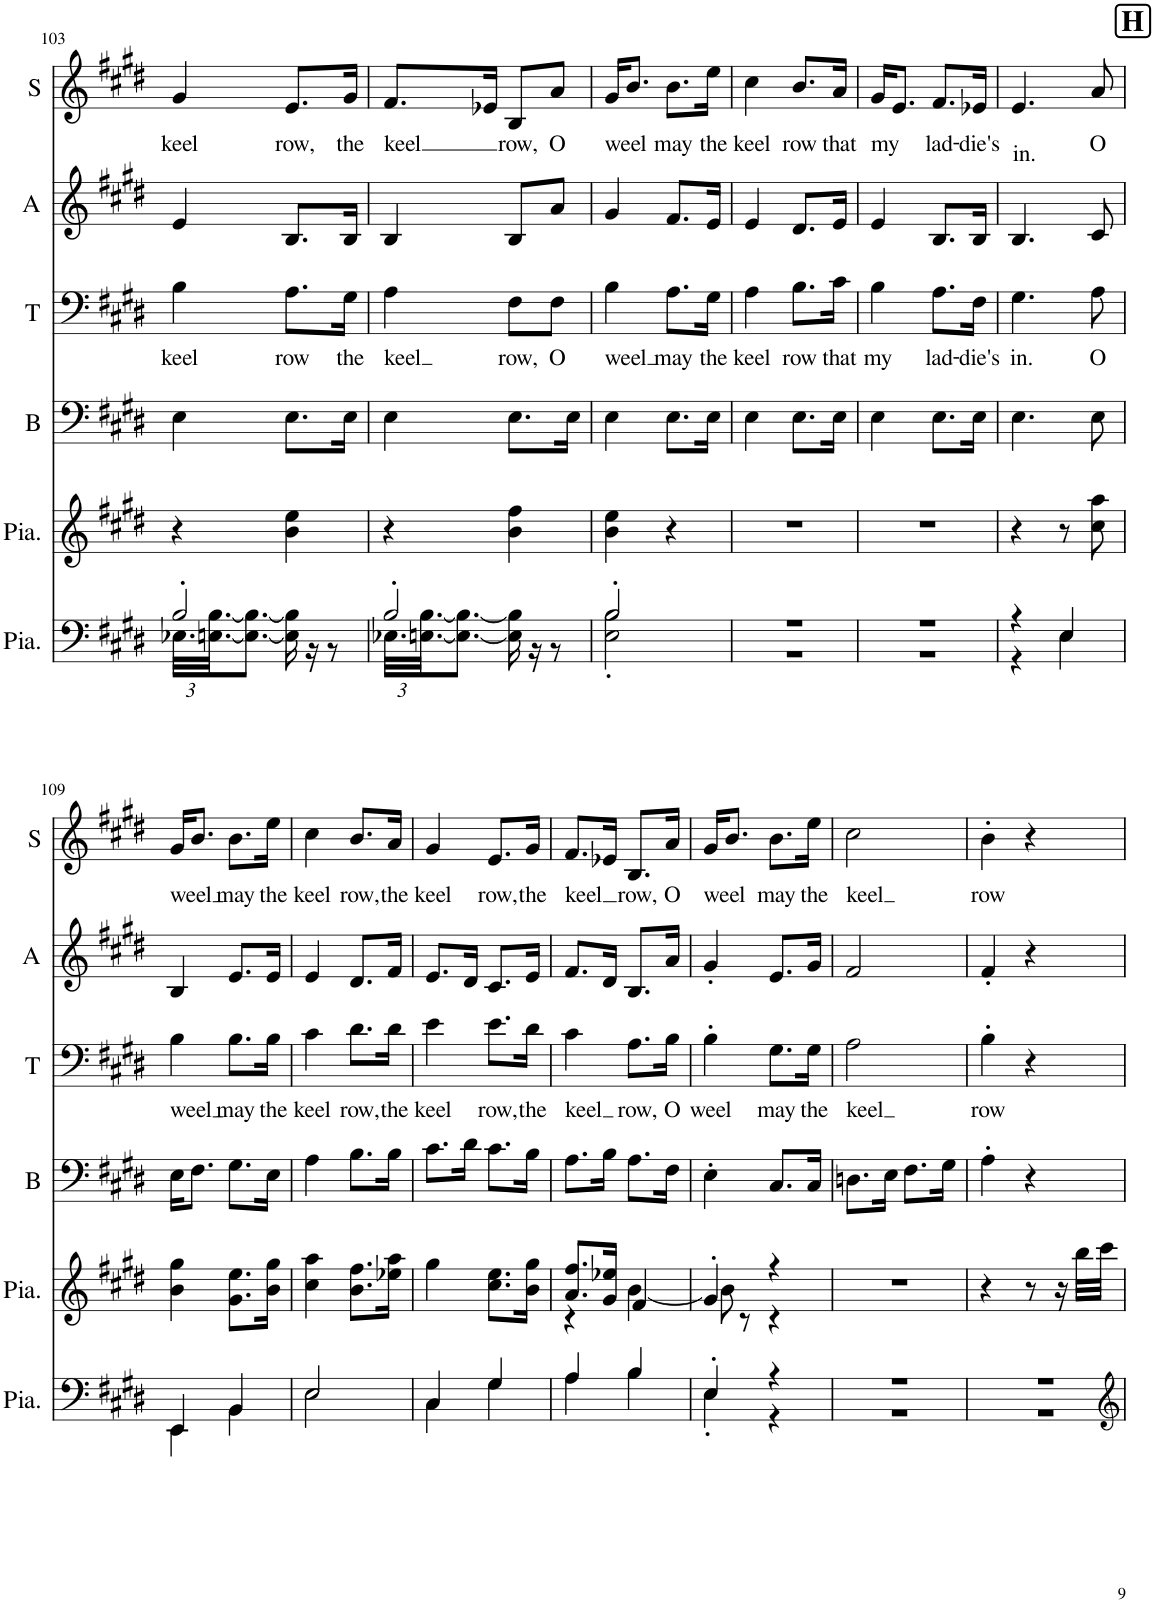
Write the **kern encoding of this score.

**kern	**kern	**kern	**kern	**text	**kern	**kern	**text
*part6	*part5	*part4	*part3	*part3	*part2	*part1	*part1
*staff6	*staff5	*staff4	*staff3	*staff3	*staff2	*staff1	*staff1
*I"Piano	*I"Piano	*I"Basse	*I"Ténor	*	*I"Alto	*I"Soprano	*
*I'Pia.	*I'Pia.	*I'B	*I'T	*	*I'A	*I'S	*
!!LO:PB:g=z
*clefF4	*clefG2	*clefF4	*clefF4	*	*clefG2	*clefG2	*
*k[f#c#g#d#]	*k[f#c#g#d#]	*k[f#c#g#d#]	*k[f#c#g#d#]	*	*k[f#c#g#d#]	*k[f#c#g#d#]	*
*M2/4	*M2/4	*M2/4	*M2/4	*	*M2/4	*M2/4	*
=103	=103	=103	=103	=103	=103	=103	=103
*^	*	*	*	*	*	*	*
*	*Xbrackettup	*	*	*	*	*	*	*
!	!	!	!	!	!LO:LY:b	!	!	!LO:LY:b
2B'/	48.E-X\LLL	4r	4E\	4B\	keel	4e/	4g#/	keel
.	[48.En\ [48.B\JJ	.	.	.	.	.	.	.
.	8.E\_ 8.B\_J	.	.	.	.	.	.	.
!	!	!	!	!	!LO:LY:b	!	!	!LO:LY:b
.	16E\] 16B\]	4b\ 4ee\	8.E\L	8.A\L	row	8.B/L	8.e/L	row,
.	16r	.	.	.	.	.	.	.
.	8r	.	.	.	.	.	.	.
!	!	!	!	!	!LO:LY:b	!	!	!LO:LY:b
.	.	.	16E\Jk	16G#\Jk	the	16B/Jk	16g#/Jk	the
=104	=104	=104	=104	=104	=104	=104	=104	=104
!	!	!	!	!	!LO:LY:b	!	!	!LO:LY:b
2B'/	48.E-X\LLL	4r	4E\	4A\	keel	4B/	8.f#/L	keel
.	[48.En\ [48.B\JJ	.	.	.	.	.	.	.
.	8.E\_ 8.B\_J	.	.	.	.	.	.	.
.	.	.	.	.	.	.	16e-X/Jk	.
!	!	!	!	!	!LO:LY:b	!	!	!LO:LY:b
.	16E\] 16B\]	4b\ 4ff#\	8.E\L	8F#\L	row,	8B/L	8B/L	row,
.	16r	.	.	.	.	.	.	.
!	!	!	!	!	!LO:LY:b	!	!	!LO:LY:b
.	8r	.	.	8F#\J	O	8a/J	8a/J	O
.	.	.	16E\Jk	.	.	.	.	.
=105	=105	=105	=105	=105	=105	=105	=105	=105
!	!	!	!	!	!LO:LY:b	!	!	!LO:LY:b
2B'/	2E\' 2B\'	4b\ 4ee\	4E\	4B\	weel	4g#/	16g#/KL	weel
.	.	.	.	.	.	.	8.b/J	.
!	!	!	!	!	!LO:LY:b	!	!	!LO:LY:b
.	.	4r	8.E\L	8.A\L	may	8.f#/L	8.b\L	may
!	!	!	!	!	!LO:LY:b	!	!	!LO:LY:b
.	.	.	16E\Jk	16G#\Jk	the	16e/Jk	16ee\Jk	the
=106	=106	=106	=106	=106	=106	=106	=106	=106
!	!	!	!	!	!LO:LY:b	!	!	!LO:LY:b
2r	2r	2r	4E\	4A\	keel	4e/	4cc#\	keel
!	!	!	!	!	!LO:LY:b	!	!	!LO:LY:b
.	.	.	8.E\L	8.B\L	row	8.d#/L	8.b/L	row
!	!	!	!	!	!LO:LY:b	!	!	!LO:LY:b
.	.	.	16E\Jk	16c#\Jk	that	16e/Jk	16a/Jk	that
=107	=107	=107	=107	=107	=107	=107	=107	=107
!	!	!	!	!	!LO:LY:b	!	!	!LO:LY:b
2r	2r	2r	4E\	4B\	my	4e/	16g#/KL	my
.	.	.	.	.	.	.	8.e/J	.
!	!	!	!	!	!LO:LY:b	!	!	!LO:LY:b
.	.	.	8.E\L	8.A\L	lad-	8.B/L	8.f#/L	lad-
!	!	!	!	!	!LO:LY:b	!	!	!LO:LY:b
.	.	.	16E\Jk	16F#\Jk	-die's	16B/Jk	16e-X/Jk	-die's
!!LO:REH:place=s1:a:B:cj:fs=14:t=H:qo=1.5
=108	=108	=108	=108	=108	=108	=108	=108	=108
!	!	!	!	!	!LO:LY:b	!	!	!LO:LY:b
4r	4r	4r	4.E\	4.G#\	in.	4.B/	4.e/	in.
4E/	4E\	8r	.	.	.	.	.	.
!	!	!	!	!	!LO:LY:b	!	!	!LO:LY:b
.	.	8cc#\ 8aa\	8E\	8A\	O	8c#/	8a/	O
!!LO:LB:g=z
=109	=109	=109	=109	=109	=109	=109	=109	=109
!	!	!	!	!	!LO:LY:b	!	!	!LO:LY:b
4EE/	4EE\	4b\ 4gg#\	16E\KL	4B\	weel	4B/	16g#/KL	weel
.	.	.	8.F#\J	.	.	.	8.b/J	.
!	!	!	!	!	!LO:LY:b	!	!	!LO:LY:b
4BB/	4BB\	8.g#\ 8.ee\L	8.G#\L	8.B\L	may	8.e/L	8.b\L	may
!	!	!	!	!	!LO:LY:b	!	!	!LO:LY:b
.	.	16b\ 16gg#\Jk	16E\Jk	16B\Jk	the	16e/Jk	16ee\Jk	the
=110	=110	=110	=110	=110	=110	=110	=110	=110
!	!	!	!	!	!LO:LY:b	!	!	!LO:LY:b
2E/	2E\	4cc#\ 4aa\	4A\	4c#\	keel	4e/	4cc#\	keel
!	!	!	!	!	!LO:LY:b	!	!	!LO:LY:b
.	.	8.b\ 8.ff#\L	8.B\L	8.d#\L	row,	8.d#/L	8.b/L	row,
!	!	!	!	!	!LO:LY:b	!	!	!LO:LY:b
.	.	16ee-X\ 16aa\Jk	16B\Jk	16d#\Jk	the	16f#/Jk	16a/Jk	the
=111	=111	=111	=111	=111	=111	=111	=111	=111
!	!	!	!	!	!LO:LY:b	!	!	!LO:LY:b
4C#/	4C#\	4gg#\	8.c#\L	4e\	keel	8.e/L	4g#/	keel
.	.	.	16d#\Jk	.	.	16d#/Jk	.	.
!	!	!	!	!	!LO:LY:b	!	!	!LO:LY:b
4G#/	4G#\	8.cc#\ 8.ee\L	8.c#\L	8.e\L	row,	8.c#/L	8.e/L	row,
!	!	!	!	!	!LO:LY:b	!	!	!LO:LY:b
.	.	16b\ 16gg#\Jk	16B\Jk	16d#\Jk	the	16e/Jk	16g#/Jk	the
=112	=112	=112	=112	=112	=112	=112	=112	=112
*	*	*^	*	*	*	*	*	*
!	!	!	!	!	!	!LO:LY:b	!	!	!LO:LY:b
4A/	4A\	8.a/ 8.ff#/L	4r	8.A\L	4c#\	keel	8.f#/L	8.f#/L	keel
.	.	16g#/ 16ee-X/Jk	.	16B\Jk	.	.	16d#/Jk	16e-X/Jk	.
!	!	!	!	!	!	!LO:LY:b	!	!	!LO:LY:b
4B/	4B\	4f#/	[4b\	8.A\L	8.A\L	row,	8.B/L	8.B/L	row,
!	!	!	!	!	!	!LO:LY:b	!	!	!LO:LY:b
.	.	.	.	16F#\Jk	16B\Jk	O	16a/Jk	16a/Jk	O
=113	=113	=113	=113	=113	=113	=113	=113	=113	=113
!	!	!	!	!	!	!LO:LY:b	!	!	!LO:LY:b
4E'/	4E'\	4g#'/	8b\]	4E'\	4B'\	weel	4g#'/	16g#/KL	weel
.	.	.	.	.	.	.	.	8.b/J	.
.	.	.	8r	.	.	.	.	.	.
!	!	!	!	!	!	!LO:LY:b	!	!	!LO:LY:b
4r	4r	4r	4r	8.C#/L	8.G#\L	may	8.e/L	8.b\L	may
!	!	!	!	!	!	!LO:LY:b	!	!	!LO:LY:b
.	.	.	.	16C#/Jk	16G#\Jk	the	16g#/Jk	16ee\Jk	the
*	*	*v	*v	*	*	*	*	*	*
=114	=114	=114	=114	=114	=114	=114	=114	=114
!	!	!	!	!	!LO:LY:b	!	!	!LO:LY:b
2r	2r	2r	8.Dn\L	2A\	keel	2f#/	2cc#\	keel
.	.	.	16E\Jk	.	.	.	.	.
.	.	.	8.F#\L	.	.	.	.	.
.	.	.	16G#\Jk	.	.	.	.	.
=115	=115	=115	=115	=115	=115	=115	=115	=115
!	!	!	!	!	!LO:LY:b	!	!	!LO:LY:b
2r	2r	4r	4A'\	4B'\	row	4f#'/	4b'\	row
.	.	8r	4r	4r	.	4r	4r	.
.	.	16r	.	.	.	.	.	.
.	.	32bb\LLL	.	.	.	.	.	.
.	.	32ccc#\JJJ	.	.	.	.	.	.
*v	*v	*	*	*	*	*	*	*
=	=	=	=	=	=	=	=
*-	*-	*-	*-	*-	*-	*-	*-
